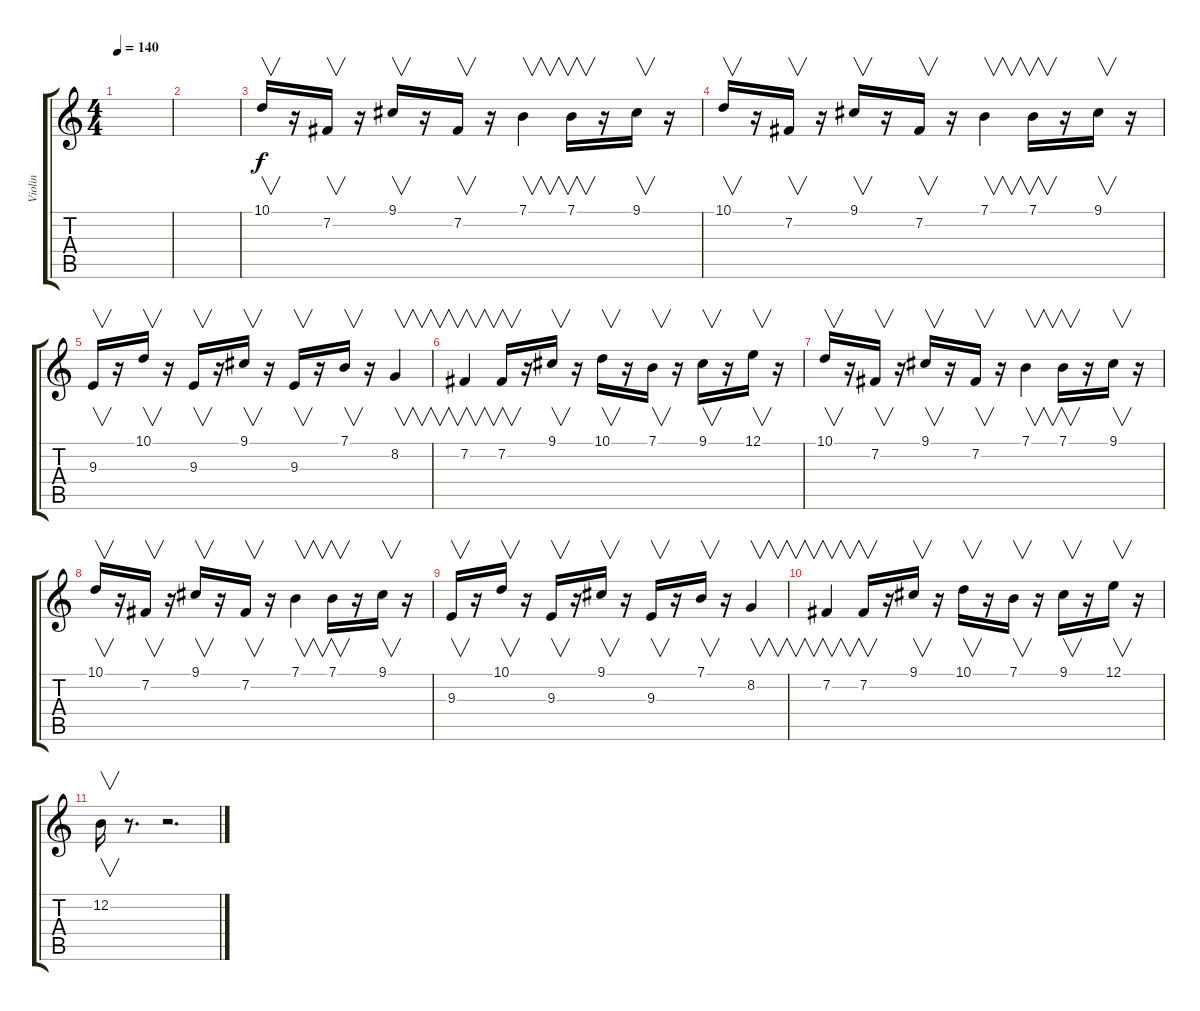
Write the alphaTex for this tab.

\track ("Violin" "Violin") {instrument violin}
\staff {score tabs}
\tuning (E4 B3 G3 D3 A2 E2) {hide}
\ts (4 4)
\tempo 140
\clef g2
\ks c
|
|
10.1.16{v} r.16 7.2.16{v} r.16 9.1.16{v} r.16 7.2.16{v} r.16 7.1.4{v} 7.1.16{v} r.16 9.1.16{v} r.16 |
10.1.16{v} r.16 7.2.16{v} r.16 9.1.16{v} r.16 7.2.16{v} r.16 7.1.4{v} 7.1.16{v} r.16 9.1.16{v} r.16 |
9.3.16{v} r.16 10.1.16{v} r.16 9.3.16{v} r.16 9.1.16{v} r.16 9.3.16{v} r.16 7.1.16{v} r.16 8.2.4{v} |
7.2.4{v} 7.2.16{v} r.16 9.1.16{v} r.16 10.1.16{v} r.16 7.1.16{v} r.16 9.1.16{v} r.16 12.1.16{v} r.16 |
10.1.16{v} r.16 7.2.16{v} r.16 9.1.16{v} r.16 7.2.16{v} r.16 7.1.4{v} 7.1.16{v} r.16 9.1.16{v} r.16 |
10.1.16{v} r.16 7.2.16{v} r.16 9.1.16{v} r.16 7.2.16{v} r.16 7.1.4{v} 7.1.16{v} r.16 9.1.16{v} r.16 |
9.3.16{v} r.16 10.1.16{v} r.16 9.3.16{v} r.16 9.1.16{v} r.16 9.3.16{v} r.16 7.1.16{v} r.16 8.2.4{v} |
7.2.4{v} 7.2.16{v} r.16 9.1.16{v} r.16 10.1.16{v} r.16 7.1.16{v} r.16 9.1.16{v} r.16 12.1.16{v} r.16 |
12.2.16{v} r.8{d} r.2{d}
